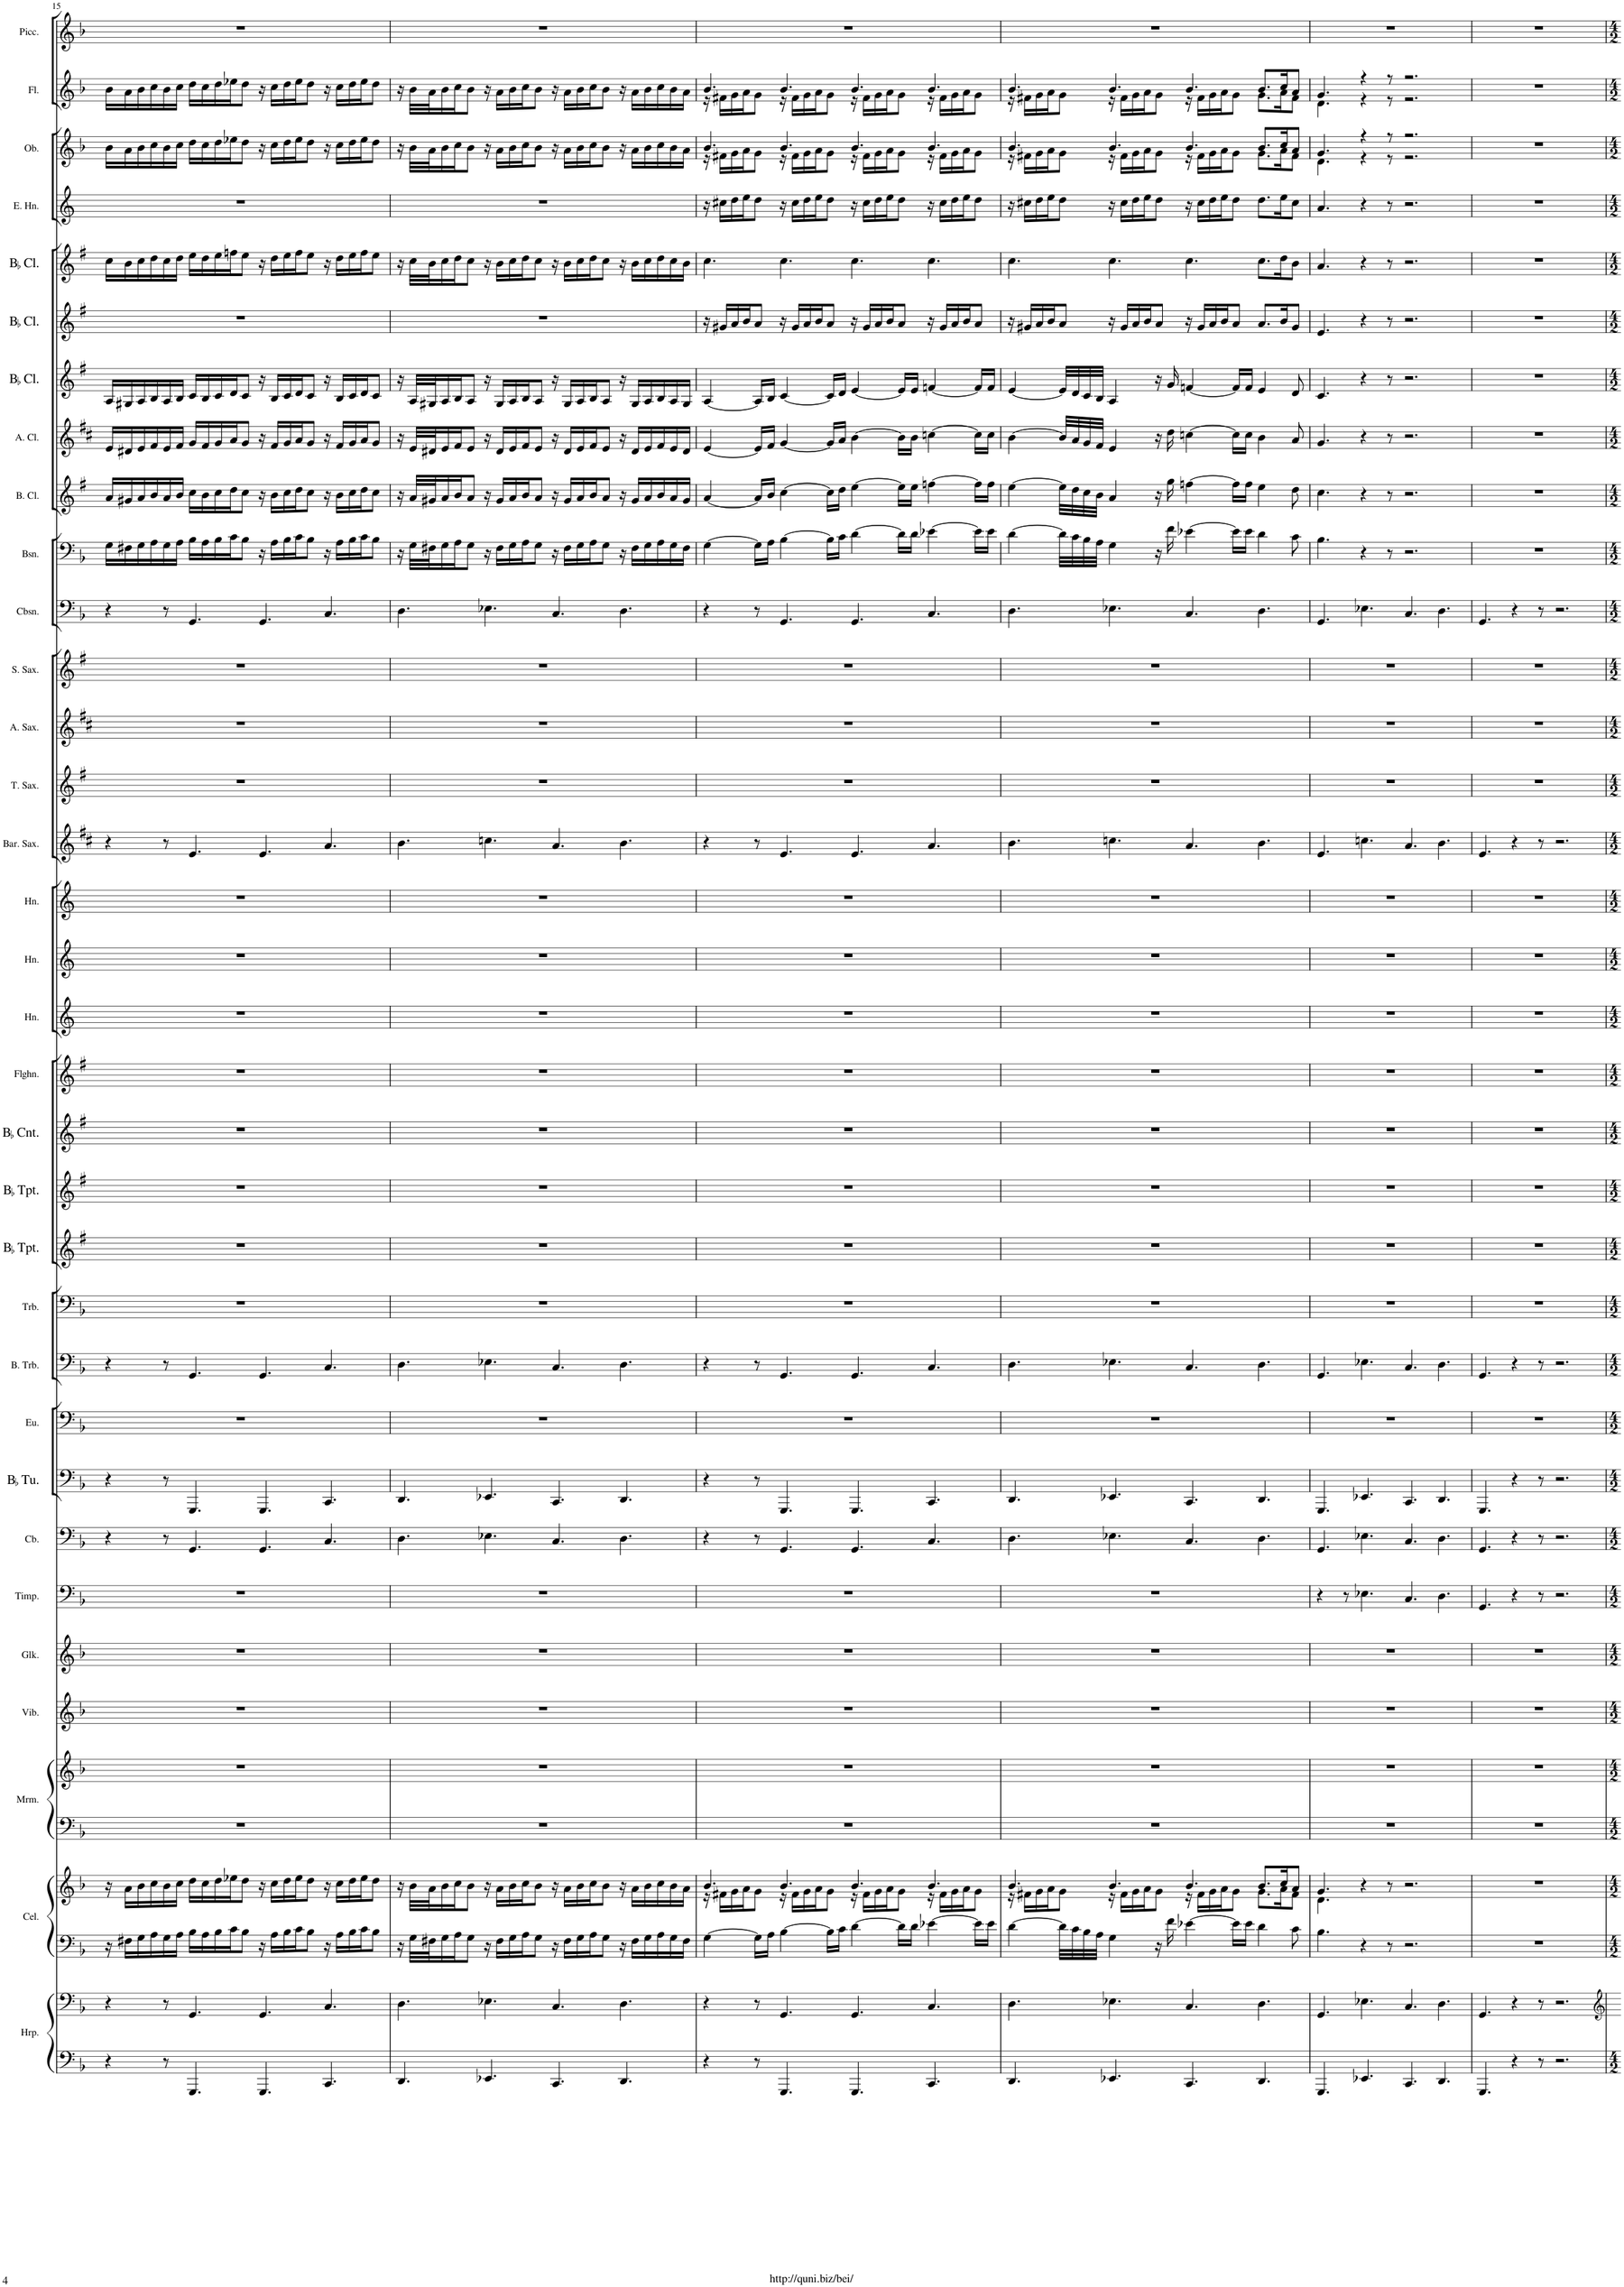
**kern	**kern	**kern	**kern	**kern	**kern	**kern	**kern	**kern	**kern	**kern	**kern	**kern	**kern	**kern	**kern	**kern	**kern	**kern	**kern	**kern	**kern	**kern	**kern	**kern	**kern	**kern	**kern	**kern	**kern	**kern	**kern	**kern	**kern	**kern	**kern
*part33	*part33	*part32	*part32	*part31	*part31	*part30	*part29	*part28	*part27	*part26	*part25	*part24	*part23	*part22	*part21	*part20	*part19	*part18	*part17	*part16	*part15	*part14	*part13	*part12	*part11	*part10	*part9	*part8	*part7	*part6	*part5	*part4	*part3	*part2	*part1
*staff36	*staff35	*staff34	*staff33	*staff32	*staff31	*staff30	*staff29	*staff28	*staff27	*staff26	*staff25	*staff24	*staff23	*staff22	*staff21	*staff20	*staff19	*staff18	*staff17	*staff16	*staff15	*staff14	*staff13	*staff12	*staff11	*staff10	*staff9	*staff8	*staff7	*staff6	*staff5	*staff4	*staff3	*staff2	*staff1
*I"Harp	*	*I"Celesta	*	*I"Marimba	*	*I"Vibraphone	*I"Glockenspiel	*I"Timpani	*I"Double Bass	*I"BaccidentalFlat Tuba	*I"Euphonium	*I"Bass Trombone	*I"Trombone	*I"BaccidentalFlat Trumpet	*I"BaccidentalFlat Trumpet	*I"BaccidentalFlat Cornet	*I"Flugelhorn	*I"Horn	*I"Horn	*I"Horn	*I"Baritone Saxophone	*I"Tenor Saxophone	*I"Alto Saxophone	*I"Soprano Saxophone	*I"Contrabassoon	*I"Bassoon	*I"Bass Clarinet	*I"Alto Clarinet	*I"BaccidentalFlat Clarinet	*I"BaccidentalFlat Clarinet	*I"BaccidentalFlat Clarinet	*I"English Horn	*I"Oboe	*I"Flute	*I"Piccolo
*I'Hrp.	*	*I'Cel.	*	*I'Mrm.	*	*I'Vib.	*I'Glk.	*I'Timp.	*	*I'BaccidentalFlat Tu.	*I'Eu.	*I'B. Trb.	*I'Trb.	*I'BaccidentalFlat Tpt.	*I'BaccidentalFlat Tpt.	*I'BaccidentalFlat Cnt.	*I'Flghn.	*I'Hn.	*I'Hn.	*I'Hn.	*I'Bar. Sax.	*I'T. Sax.	*I'A. Sax.	*I'S. Sax.	*I'Cbsn.	*I'Bsn.	*I'B. Cl.	*I'A. Cl.	*I'BaccidentalFlat Cl.	*I'BaccidentalFlat Cl.	*I'BaccidentalFlat Cl.	*I'E. Hn.	*I'Ob.	*I'Fl.	*I'Picc.
!!LO:PB:g=z
*clefF4	*clefF4	*clefF4	*clefG2	*clefF4	*clefG2	*clefG2	*clefG2	*clefF4	*clefF4	*clefF4	*clefF4	*clefF4	*clefF4	*clefG2	*clefG2	*clefG2	*clefG2	*clefG2	*clefG2	*clefG2	*clefG2	*clefG2	*clefG2	*clefG2	*clefF4	*clefF4	*clefG2	*clefG2	*clefG2	*clefG2	*clefG2	*clefG2	*clefG2	*clefG2	*clefG2
*	*	*Trd-7c-12	*Trd-7c-12	*	*	*	*Trd-14c-24	*	*Trd7c12	*	*	*	*	*Trd1c2	*Trd1c2	*Trd1c2	*Trd1c2	*Trd4c7	*Trd4c7	*Trd4c7	*Trd12c21	*Trd8c14	*Trd5c9	*Trd1c2	*Trd7c12	*	*Trd8c14	*Trd5c9	*Trd1c2	*Trd1c2	*Trd1c2	*Trd4c7	*	*	*Trd-7c-12
*k[b-]	*k[b-]	*k[b-]	*k[b-]	*k[b-]	*k[b-]	*k[b-]	*k[b-]	*k[b-]	*k[b-]	*k[b-]	*k[b-]	*k[b-]	*k[b-]	*k[f#]	*k[f#]	*k[f#]	*k[f#]	*k[]	*k[]	*k[]	*k[f#c#]	*k[f#]	*k[f#c#]	*k[f#]	*k[b-]	*k[b-]	*k[f#]	*k[f#c#]	*k[f#]	*k[f#]	*k[f#]	*k[]	*k[b-]	*k[b-]	*k[b-]
*M12/8	*M12/8	*M12/8	*M12/8	*M12/8	*M12/8	*M12/8	*M12/8	*M12/8	*M12/8	*M12/8	*M12/8	*M12/8	*M12/8	*M12/8	*M12/8	*M12/8	*M12/8	*M12/8	*M12/8	*M12/8	*M12/8	*M12/8	*M12/8	*M12/8	*M12/8	*M12/8	*M12/8	*M12/8	*M12/8	*M12/8	*M12/8	*M12/8	*M12/8	*M12/8	*M12/8
=15	=15	=15	=15	=15	=15	=15	=15	=15	=15	=15	=15	=15	=15	=15	=15	=15	=15	=15	=15	=15	=15	=15	=15	=15	=15	=15	=15	=15	=15	=15	=15	=15	=15	=15	=15
4r	4r	16r	16r	1.r	1.r	1.r	1.r	1.r	4r	4r	1.r	4r	1.r	1.r	1.r	1.r	1.r	1.r	1.r	1.r	4r	1.r	1.r	1.r	4r	16G\LL	16a/LL	16e/LL	16A/LL	1.r	16cc\LL	1.r	16b-\LL	16b-\LL	1.r
.	.	16F#X\LL	16a\LL	.	.	.	.	.	.	.	.	.	.	.	.	.	.	.	.	.	.	.	.	.	.	16F#X\	16g#X/	16d#X/	16G#X/	.	16b\	.	16a\	16a\	.
.	.	16G\	16b-\	.	.	.	.	.	.	.	.	.	.	.	.	.	.	.	.	.	.	.	.	.	.	16G\	16a/	16e/	16A/	.	16cc\	.	16b-\	16b-\	.
.	.	16A\	16cc\	.	.	.	.	.	.	.	.	.	.	.	.	.	.	.	.	.	.	.	.	.	.	16A\	16b/	16f#/	16B/	.	16dd\	.	16cc\	16cc\	.
8r	8r	16G\	16b-\	.	.	.	.	.	8r	8r	.	8r	.	.	.	.	.	.	.	.	8r	.	.	.	8r	16G\	16a/	16e/	16A/	.	16cc\	.	16b-\	16b-\	.
.	.	16A\JJ	16cc\JJ	.	.	.	.	.	.	.	.	.	.	.	.	.	.	.	.	.	.	.	.	.	.	16A\JJ	16b/JJ	16f#/JJ	16B/JJ	.	16dd\JJ	.	16cc\JJ	16cc\JJ	.
4.GGG/	4.GG/	16B-\LL	16dd\LL	.	.	.	.	.	4.GG/	4.GGG/	.	4.GG/	.	.	.	.	.	.	.	.	4.e/	.	.	.	4.GG/	16B-\LL	16cc\LL	16g/LL	16c/LL	.	16ee\LL	.	16dd\LL	16dd\LL	.
.	.	16A\	16cc\	.	.	.	.	.	.	.	.	.	.	.	.	.	.	.	.	.	.	.	.	.	.	16A\	16b\	16f#/	16B/	.	16dd\	.	16cc\	16cc\	.
.	.	16B-\	16dd\	.	.	.	.	.	.	.	.	.	.	.	.	.	.	.	.	.	.	.	.	.	.	16B-\	16cc\	16g/	16c/	.	16ee\	.	16dd\	16dd\	.
.	.	16c\J	16ee-X\J	.	.	.	.	.	.	.	.	.	.	.	.	.	.	.	.	.	.	.	.	.	.	16c\J	16dd\J	16a/J	16d/J	.	16ffn\J	.	16ee-X\J	16ee-X\J	.
.	.	8B-\J	8dd\J	.	.	.	.	.	.	.	.	.	.	.	.	.	.	.	.	.	.	.	.	.	.	8B-\J	8cc\J	8g/J	8c/J	.	8ee\J	.	8dd\J	8dd\J	.
4.GGG/	4.GG/	16r	16r	.	.	.	.	.	4.GG/	4.GGG/	.	4.GG/	.	.	.	.	.	.	.	.	4.e/	.	.	.	4.GG/	16r	16r	16r	16r	.	16r	.	16r	16r	.
.	.	16A\LL	16cc\LL	.	.	.	.	.	.	.	.	.	.	.	.	.	.	.	.	.	.	.	.	.	.	16A\LL	16b\LL	16f#/LL	16B/LL	.	16dd\LL	.	16cc\LL	16cc\LL	.
.	.	16B-\	16dd\	.	.	.	.	.	.	.	.	.	.	.	.	.	.	.	.	.	.	.	.	.	.	16B-\	16cc\	16g/	16c/	.	16ee\	.	16dd\	16dd\	.
.	.	16c\J	16ee-\J	.	.	.	.	.	.	.	.	.	.	.	.	.	.	.	.	.	.	.	.	.	.	16c\J	16dd\J	16a/J	16d/J	.	16ff\J	.	16ee-\J	16ee-\J	.
.	.	8B-\J	8dd\J	.	.	.	.	.	.	.	.	.	.	.	.	.	.	.	.	.	.	.	.	.	.	8B-\J	8cc\J	8g/J	8c/J	.	8ee\J	.	8dd\J	8dd\J	.
4.CC/	4.C/	16r	16r	.	.	.	.	.	4.C/	4.CC/	.	4.C/	.	.	.	.	.	.	.	.	4.a/	.	.	.	4.C/	16r	16r	16r	16r	.	16r	.	16r	16r	.
.	.	16A\LL	16cc\LL	.	.	.	.	.	.	.	.	.	.	.	.	.	.	.	.	.	.	.	.	.	.	16A\LL	16b\LL	16f#/LL	16B/LL	.	16dd\LL	.	16cc\LL	16cc\LL	.
.	.	16B-\	16dd\	.	.	.	.	.	.	.	.	.	.	.	.	.	.	.	.	.	.	.	.	.	.	16B-\	16cc\	16g/	16c/	.	16ee\	.	16dd\	16dd\	.
.	.	16c\J	16ee-\J	.	.	.	.	.	.	.	.	.	.	.	.	.	.	.	.	.	.	.	.	.	.	16c\J	16dd\J	16a/J	16d/J	.	16ff\J	.	16ee-\J	16ee-\J	.
.	.	8B-\J	8dd\J	.	.	.	.	.	.	.	.	.	.	.	.	.	.	.	.	.	.	.	.	.	.	8B-\J	8cc\J	8g/J	8c/J	.	8ee\J	.	8dd\J	8dd\J	.
=16	=16	=16	=16	=16	=16	=16	=16	=16	=16	=16	=16	=16	=16	=16	=16	=16	=16	=16	=16	=16	=16	=16	=16	=16	=16	=16	=16	=16	=16	=16	=16	=16	=16	=16	=16
4.DD/	4.D\	16r	16r	1.r	1.r	1.r	1.r	1.r	4.D\	4.DD/	1.r	4.D\	1.r	1.r	1.r	1.r	1.r	1.r	1.r	1.r	4.b\	1.r	1.r	1.r	4.D\	16r	16r	16r	16r	1.r	16r	1.r	16r	16r	1.r
.	.	32G\LLL	32b-\LLL	.	.	.	.	.	.	.	.	.	.	.	.	.	.	.	.	.	.	.	.	.	.	32G\LLL	32a/LLL	32e/LLL	32A/LLL	.	32cc\LLL	.	32b-\LLL	32b-\LLL	.
.	.	32F#X\J	32a\J	.	.	.	.	.	.	.	.	.	.	.	.	.	.	.	.	.	.	.	.	.	.	32F#X\J	32g#X/J	32d#X/J	32G#X/J	.	32b\J	.	32a\J	32a\J	.
.	.	16G\	16b-\	.	.	.	.	.	.	.	.	.	.	.	.	.	.	.	.	.	.	.	.	.	.	16G\	16a/	16e/	16A/	.	16cc\	.	16b-\	16b-\	.
.	.	16A\J	16cc\J	.	.	.	.	.	.	.	.	.	.	.	.	.	.	.	.	.	.	.	.	.	.	16A\J	16b/J	16f#/J	16B/J	.	16dd\J	.	16cc\J	16cc\J	.
.	.	8G\J	8b-\J	.	.	.	.	.	.	.	.	.	.	.	.	.	.	.	.	.	.	.	.	.	.	8G\J	8a/J	8e/J	8A/J	.	8cc\J	.	8b-\J	8b-\J	.
4.EE-X/	4.E-X\	16r	16r	.	.	.	.	.	4.E-X\	4.EE-X/	.	4.E-X\	.	.	.	.	.	.	.	.	4.ccn\	.	.	.	4.E-X\	16r	16r	16r	16r	.	16r	.	16r	16r	.
.	.	16F#\LL	16a\LL	.	.	.	.	.	.	.	.	.	.	.	.	.	.	.	.	.	.	.	.	.	.	16F#\LL	16g#/LL	16d#/LL	16G#/LL	.	16b\LL	.	16a\LL	16a\LL	.
.	.	16G\	16b-\	.	.	.	.	.	.	.	.	.	.	.	.	.	.	.	.	.	.	.	.	.	.	16G\	16a/	16e/	16A/	.	16cc\	.	16b-\	16b-\	.
.	.	16A\J	16cc\J	.	.	.	.	.	.	.	.	.	.	.	.	.	.	.	.	.	.	.	.	.	.	16A\J	16b/J	16f#/J	16B/J	.	16dd\J	.	16cc\J	16cc\J	.
.	.	8G\J	8b-\J	.	.	.	.	.	.	.	.	.	.	.	.	.	.	.	.	.	.	.	.	.	.	8G\J	8a/J	8e/J	8A/J	.	8cc\J	.	8b-\J	8b-\J	.
4.CC/	4.C/	16r	16r	.	.	.	.	.	4.C/	4.CC/	.	4.C/	.	.	.	.	.	.	.	.	4.a/	.	.	.	4.C/	16r	16r	16r	16r	.	16r	.	16r	16r	.
.	.	16F#\LL	16a\LL	.	.	.	.	.	.	.	.	.	.	.	.	.	.	.	.	.	.	.	.	.	.	16F#\LL	16g#/LL	16d#/LL	16G#/LL	.	16b\LL	.	16a\LL	16a\LL	.
.	.	16G\	16b-\	.	.	.	.	.	.	.	.	.	.	.	.	.	.	.	.	.	.	.	.	.	.	16G\	16a/	16e/	16A/	.	16cc\	.	16b-\	16b-\	.
.	.	16A\J	16cc\J	.	.	.	.	.	.	.	.	.	.	.	.	.	.	.	.	.	.	.	.	.	.	16A\J	16b/J	16f#/J	16B/J	.	16dd\J	.	16cc\J	16cc\J	.
.	.	8G\J	8b-\J	.	.	.	.	.	.	.	.	.	.	.	.	.	.	.	.	.	.	.	.	.	.	8G\J	8a/J	8e/J	8A/J	.	8cc\J	.	8b-\J	8b-\J	.
4.DD/	4.D\	16r	16r	.	.	.	.	.	4.D\	4.DD/	.	4.D\	.	.	.	.	.	.	.	.	4.b\	.	.	.	4.D\	16r	16r	16r	16r	.	16r	.	16r	16r	.
.	.	16F#\LL	16a\LL	.	.	.	.	.	.	.	.	.	.	.	.	.	.	.	.	.	.	.	.	.	.	16F#\LL	16g#/LL	16d#/LL	16G#/LL	.	16b\LL	.	16a\LL	16a\LL	.
.	.	16G\	16b-\	.	.	.	.	.	.	.	.	.	.	.	.	.	.	.	.	.	.	.	.	.	.	16G\	16a/	16e/	16A/	.	16cc\	.	16b-\	16b-\	.
.	.	16A\	16cc\	.	.	.	.	.	.	.	.	.	.	.	.	.	.	.	.	.	.	.	.	.	.	16A\	16b/	16f#/	16B/	.	16dd\	.	16cc\	16cc\	.
.	.	16G\	16b-\	.	.	.	.	.	.	.	.	.	.	.	.	.	.	.	.	.	.	.	.	.	.	16G\	16a/	16e/	16A/	.	16cc\	.	16b-\	16b-\	.
.	.	16F#\JJ	16a\JJ	.	.	.	.	.	.	.	.	.	.	.	.	.	.	.	.	.	.	.	.	.	.	16F#\JJ	16g#/JJ	16d#/JJ	16G#/JJ	.	16b\JJ	.	16a\JJ	16a\JJ	.
=17	=17	=17	=17	=17	=17	=17	=17	=17	=17	=17	=17	=17	=17	=17	=17	=17	=17	=17	=17	=17	=17	=17	=17	=17	=17	=17	=17	=17	=17	=17	=17	=17	=17	=17	=17
*	*	*	*^	*	*	*	*	*	*	*	*	*	*	*	*	*	*	*	*	*	*	*	*	*	*	*	*	*	*	*	*	*	*^	*^	*
4r	4r	[4G\	4.b-/	16r	1.r	1.r	1.r	1.r	1.r	4r	4r	1.r	4r	1.r	1.r	1.r	1.r	1.r	1.r	1.r	1.r	4r	1.r	1.r	1.r	4r	[4G\	[4a/	[4e/	[4A/	16r	4.cc\	16r	4.b-/	16r	4.b-/	16r	1.r
.	.	.	.	16f#X\LL	.	.	.	.	.	.	.	.	.	.	.	.	.	.	.	.	.	.	.	.	.	.	.	.	.	.	16g#X/LL	.	16cc#X\LL	.	16f#X\LL	.	16f#X\LL	.
.	.	.	.	16g\	.	.	.	.	.	.	.	.	.	.	.	.	.	.	.	.	.	.	.	.	.	.	.	.	.	.	16a/	.	16dd\	.	16g\	.	16g\	.
.	.	.	.	16a\J	.	.	.	.	.	.	.	.	.	.	.	.	.	.	.	.	.	.	.	.	.	.	.	.	.	.	16b/J	.	16ee\J	.	16a\J	.	16a\J	.
8r	8r	16G\LL]	.	8g\J	.	.	.	.	.	8r	8r	.	8r	.	.	.	.	.	.	.	.	8r	.	.	.	8r	16G\LL]	16a/LL]	16e/LL]	16A/LL]	8a/J	.	8dd\J	.	8g\J	.	8g\J	.
.	.	16A\JJ	.	.	.	.	.	.	.	.	.	.	.	.	.	.	.	.	.	.	.	.	.	.	.	.	16A\JJ	16b/JJ	16f#/JJ	16B/JJ	.	.	.	.	.	.	.	.
4.GGG/	4.GG/	[4B-\	4.b-/	16r	.	.	.	.	.	4.GG/	4.GGG/	.	4.GG/	.	.	.	.	.	.	.	.	4.e/	.	.	.	4.GG/	[4B-\	[4cc\	[4g/	[4c/	16r	4.cc\	16r	4.b-/	16r	4.b-/	16r	.
.	.	.	.	16f#\LL	.	.	.	.	.	.	.	.	.	.	.	.	.	.	.	.	.	.	.	.	.	.	.	.	.	.	16g#/LL	.	16cc#\LL	.	16f#\LL	.	16f#\LL	.
.	.	.	.	16g\	.	.	.	.	.	.	.	.	.	.	.	.	.	.	.	.	.	.	.	.	.	.	.	.	.	.	16a/	.	16dd\	.	16g\	.	16g\	.
.	.	.	.	16a\J	.	.	.	.	.	.	.	.	.	.	.	.	.	.	.	.	.	.	.	.	.	.	.	.	.	.	16b/J	.	16ee\J	.	16a\J	.	16a\J	.
.	.	16B-\LL]	.	8g\J	.	.	.	.	.	.	.	.	.	.	.	.	.	.	.	.	.	.	.	.	.	.	16B-\LL]	16cc\LL]	16g/LL]	16c/LL]	8a/J	.	8dd\J	.	8g\J	.	8g\J	.
.	.	16c\JJ	.	.	.	.	.	.	.	.	.	.	.	.	.	.	.	.	.	.	.	.	.	.	.	.	16c\JJ	16dd\JJ	16a/JJ	16d/JJ	.	.	.	.	.	.	.	.
4.GGG/	4.GG/	[4d\	4.b-/	16r	.	.	.	.	.	4.GG/	4.GGG/	.	4.GG/	.	.	.	.	.	.	.	.	4.e/	.	.	.	4.GG/	[4d\	[4ee\	[4b\	[4e/	16r	4.cc\	16r	4.b-/	16r	4.b-/	16r	.
.	.	.	.	16f#\LL	.	.	.	.	.	.	.	.	.	.	.	.	.	.	.	.	.	.	.	.	.	.	.	.	.	.	16g#/LL	.	16cc#\LL	.	16f#\LL	.	16f#\LL	.
.	.	.	.	16g\	.	.	.	.	.	.	.	.	.	.	.	.	.	.	.	.	.	.	.	.	.	.	.	.	.	.	16a/	.	16dd\	.	16g\	.	16g\	.
.	.	.	.	16a\J	.	.	.	.	.	.	.	.	.	.	.	.	.	.	.	.	.	.	.	.	.	.	.	.	.	.	16b/J	.	16ee\J	.	16a\J	.	16a\J	.
.	.	16d\LL]	.	8g\J	.	.	.	.	.	.	.	.	.	.	.	.	.	.	.	.	.	.	.	.	.	.	16d\LL]	16ee\LL]	16b\LL]	16e/LL]	8a/J	.	8dd\J	.	8g\J	.	8g\J	.
.	.	16d\JJ	.	.	.	.	.	.	.	.	.	.	.	.	.	.	.	.	.	.	.	.	.	.	.	.	16d\JJ	16ee\JJ	16b\JJ	16e/JJ	.	.	.	.	.	.	.	.
4.CC/	4.C/	[4e-X\	4.b-/	16r	.	.	.	.	.	4.C/	4.CC/	.	4.C/	.	.	.	.	.	.	.	.	4.a/	.	.	.	4.C/	[4e-X\	[4ffn\	[4ccn\	[4fn/	16r	4.cc\	16r	4.b-/	16r	4.b-/	16r	.
.	.	.	.	16f#\LL	.	.	.	.	.	.	.	.	.	.	.	.	.	.	.	.	.	.	.	.	.	.	.	.	.	.	16g#/LL	.	16cc#\LL	.	16f#\LL	.	16f#\LL	.
.	.	.	.	16g\	.	.	.	.	.	.	.	.	.	.	.	.	.	.	.	.	.	.	.	.	.	.	.	.	.	.	16a/	.	16dd\	.	16g\	.	16g\	.
.	.	.	.	16a\J	.	.	.	.	.	.	.	.	.	.	.	.	.	.	.	.	.	.	.	.	.	.	.	.	.	.	16b/J	.	16ee\J	.	16a\J	.	16a\J	.
.	.	16e-\LL]	.	8g\J	.	.	.	.	.	.	.	.	.	.	.	.	.	.	.	.	.	.	.	.	.	.	16e-\LL]	16ff\LL]	16cc\LL]	16f/LL]	8a/J	.	8dd\J	.	8g\J	.	8g\J	.
.	.	16e-\JJ	.	.	.	.	.	.	.	.	.	.	.	.	.	.	.	.	.	.	.	.	.	.	.	.	16e-\JJ	16ff\JJ	16cc\JJ	16f/JJ	.	.	.	.	.	.	.	.
=18	=18	=18	=18	=18	=18	=18	=18	=18	=18	=18	=18	=18	=18	=18	=18	=18	=18	=18	=18	=18	=18	=18	=18	=18	=18	=18	=18	=18	=18	=18	=18	=18	=18	=18	=18	=18	=18	=18
4.DD/	4.D\	[4d\	4.b-/	16r	1.r	1.r	1.r	1.r	1.r	4.D\	4.DD/	1.r	4.D\	1.r	1.r	1.r	1.r	1.r	1.r	1.r	1.r	4.b\	1.r	1.r	1.r	4.D\	[4d\	[4ee\	[4b\	[4e/	16r	4.cc\	16r	4.b-/	16r	4.b-/	16r	1.r
.	.	.	.	16f#X\LL	.	.	.	.	.	.	.	.	.	.	.	.	.	.	.	.	.	.	.	.	.	.	.	.	.	.	16g#X/LL	.	16cc#X\LL	.	16f#X\LL	.	16f#X\LL	.
.	.	.	.	16g\	.	.	.	.	.	.	.	.	.	.	.	.	.	.	.	.	.	.	.	.	.	.	.	.	.	.	16a/	.	16dd\	.	16g\	.	16g\	.
.	.	.	.	16a\J	.	.	.	.	.	.	.	.	.	.	.	.	.	.	.	.	.	.	.	.	.	.	.	.	.	.	16b/J	.	16ee\J	.	16a\J	.	16a\J	.
.	.	32d\LLL]	.	8g\J	.	.	.	.	.	.	.	.	.	.	.	.	.	.	.	.	.	.	.	.	.	.	32d\LLL]	32ee\LLL]	32b/LLL]	32e/LLL]	8a/J	.	8dd\J	.	8g\J	.	8g\J	.
.	.	32c\	.	.	.	.	.	.	.	.	.	.	.	.	.	.	.	.	.	.	.	.	.	.	.	.	32c\	32dd\	32a/	32d/	.	.	.	.	.	.	.	.
.	.	32B-\	.	.	.	.	.	.	.	.	.	.	.	.	.	.	.	.	.	.	.	.	.	.	.	.	32B-\	32cc\	32g/	32c/	.	.	.	.	.	.	.	.
.	.	32A\JJJ	.	.	.	.	.	.	.	.	.	.	.	.	.	.	.	.	.	.	.	.	.	.	.	.	32A\JJJ	32b\JJJ	32f#/JJJ	32B/JJJ	.	.	.	.	.	.	.	.
4.EE-X/	4.E-X\	4G\	4.b-/	16r	.	.	.	.	.	4.E-X\	4.EE-X/	.	4.E-X\	.	.	.	.	.	.	.	.	4.ccn\	.	.	.	4.E-X\	4G\	4a/	4e/	4A/	16r	4.cc\	16r	4.b-/	16r	4.b-/	16r	.
.	.	.	.	16f#\LL	.	.	.	.	.	.	.	.	.	.	.	.	.	.	.	.	.	.	.	.	.	.	.	.	.	.	16g#/LL	.	16cc#\LL	.	16f#\LL	.	16f#\LL	.
.	.	.	.	16g\	.	.	.	.	.	.	.	.	.	.	.	.	.	.	.	.	.	.	.	.	.	.	.	.	.	.	16a/	.	16dd\	.	16g\	.	16g\	.
.	.	.	.	16a\J	.	.	.	.	.	.	.	.	.	.	.	.	.	.	.	.	.	.	.	.	.	.	.	.	.	.	16b/J	.	16ee\J	.	16a\J	.	16a\J	.
.	.	16r	.	8g\J	.	.	.	.	.	.	.	.	.	.	.	.	.	.	.	.	.	.	.	.	.	.	16r	16r	16r	16r	8a/J	.	8dd\J	.	8g\J	.	8g\J	.
.	.	16f\	.	.	.	.	.	.	.	.	.	.	.	.	.	.	.	.	.	.	.	.	.	.	.	.	16f\	16gg\	16dd\	16g/	.	.	.	.	.	.	.	.
4.CC/	4.C/	[4e-X\	4.b-/	16r	.	.	.	.	.	4.C/	4.CC/	.	4.C/	.	.	.	.	.	.	.	.	4.a/	.	.	.	4.C/	[4e-X\	[4ffn\	[4ccn\	[4fn/	16r	4.cc\	16r	4.b-/	16r	4.b-/	16r	.
.	.	.	.	16f#\LL	.	.	.	.	.	.	.	.	.	.	.	.	.	.	.	.	.	.	.	.	.	.	.	.	.	.	16g#/LL	.	16cc#\LL	.	16f#\LL	.	16f#\LL	.
.	.	.	.	16g\	.	.	.	.	.	.	.	.	.	.	.	.	.	.	.	.	.	.	.	.	.	.	.	.	.	.	16a/	.	16dd\	.	16g\	.	16g\	.
.	.	.	.	16a\J	.	.	.	.	.	.	.	.	.	.	.	.	.	.	.	.	.	.	.	.	.	.	.	.	.	.	16b/J	.	16ee\J	.	16a\J	.	16a\J	.
.	.	16e-\LL]	.	8g\J	.	.	.	.	.	.	.	.	.	.	.	.	.	.	.	.	.	.	.	.	.	.	16e-\LL]	16ff\LL]	16cc\LL]	16f/LL]	8a/J	.	8dd\J	.	8g\J	.	8g\J	.
.	.	16e-\JJ	.	.	.	.	.	.	.	.	.	.	.	.	.	.	.	.	.	.	.	.	.	.	.	.	16e-\JJ	16ff\JJ	16cc\JJ	16f/JJ	.	.	.	.	.	.	.	.
4.DD/	4.D\	4d\	8.b-/L	8.g\L	.	.	.	.	.	4.D\	4.DD/	.	4.D\	.	.	.	.	.	.	.	.	4.b\	.	.	.	4.D\	4d\	4ee\	4b\	4e/	8.a/L	8.cc\L	8.dd\L	8.b-/L	8.g\L	8.b-/L	8.g\L	.
.	.	.	16cc/K	16a\K	.	.	.	.	.	.	.	.	.	.	.	.	.	.	.	.	.	.	.	.	.	.	.	.	.	.	16b/K	16dd\K	16ee\K	16cc/K	16a\K	16cc/K	16a\K	.
.	.	8c\	8a/J	8f#\J	.	.	.	.	.	.	.	.	.	.	.	.	.	.	.	.	.	.	.	.	.	.	8c\	8dd\	8a/	8d/	8g#/J	8b\J	8cc#\J	8a/J	8f#\J	8a/J	8f#\J	.
=19	=19	=19	=19	=19	=19	=19	=19	=19	=19	=19	=19	=19	=19	=19	=19	=19	=19	=19	=19	=19	=19	=19	=19	=19	=19	=19	=19	=19	=19	=19	=19	=19	=19	=19	=19	=19	=19	=19
4.GGG/	4.GG/	4.B-\	4.g/	4.d\	1.r	1.r	1.r	1.r	4r	4.GG/	4.GGG/	1.r	4.GG/	1.r	1.r	1.r	1.r	1.r	1.r	1.r	1.r	4.e/	1.r	1.r	1.r	4.GG/	4.B-\	4.cc\	4.g/	4.c/	4.e/	4.a/	4.a/	4.g/	4.d\	4.g/	4.d\	1.r
.	.	.	.	.	.	.	.	.	8r	.	.	.	.	.	.	.	.	.	.	.	.	.	.	.	.	.	.	.	.	.	.	.	.	.	.	.	.	.
4.EE-X/	4.E-X\	4r	4r	1ryy	.	.	.	.	4.E-X\	4.E-X\	4.EE-X/	.	4.E-X\	.	.	.	.	.	.	.	.	4.ccn\	.	.	.	4.E-X\	4r	4r	4r	4r	4r	4r	4r	4r	4r	4r	4r	.
.	.	8r	8r	.	.	.	.	.	.	.	.	.	.	.	.	.	.	.	.	.	.	.	.	.	.	.	8r	8r	8r	8r	8r	8r	8r	8r	8r	8r	8r	.
4.CC/	4.C/	2.r	2.r	.	.	.	.	.	4.C/	4.C/	4.CC/	.	4.C/	.	.	.	.	.	.	.	.	4.a/	.	.	.	4.C/	2.r	2.r	2.r	2.r	2.r	2.r	2.r	2.r	2.r	2.r	2.r	.
4.DD/	4.D\	.	.	.	.	.	.	.	4.D\	4.D\	4.DD/	.	4.D\	.	.	.	.	.	.	.	.	4.b\	.	.	.	4.D\	.	.	.	.	.	.	.	.	.	.	.	.
.	.	.	.	8ryy	.	.	.	.	.	.	.	.	.	.	.	.	.	.	.	.	.	.	.	.	.	.	.	.	.	.	.	.	.	.	.	.	.	.
*	*	*	*	*	*	*	*	*	*	*	*	*	*	*	*	*	*	*	*	*	*	*	*	*	*	*	*	*	*	*	*	*	*	*v	*v	*	*	*
*	*	*	*v	*v	*	*	*	*	*	*	*	*	*	*	*	*	*	*	*	*	*	*	*	*	*	*	*	*	*	*	*	*	*	*	*v	*v	*
=20	=20	=20	=20	=20	=20	=20	=20	=20	=20	=20	=20	=20	=20	=20	=20	=20	=20	=20	=20	=20	=20	=20	=20	=20	=20	=20	=20	=20	=20	=20	=20	=20	=20	=20	=20
4.GGG/	4.GG/	1.r	1.r	1.r	1.r	1.r	1.r	4.GG/	4.GG/	4.GGG/	1.r	4.GG/	1.r	1.r	1.r	1.r	1.r	1.r	1.r	1.r	4.e/	1.r	1.r	1.r	4.GG/	1.r	1.r	1.r	1.r	1.r	1.r	1.r	1.r	1.r	1.r
4r	4r	.	.	.	.	.	.	4r	4r	4r	.	4r	.	.	.	.	.	.	.	.	4r	.	.	.	4r	.	.	.	.	.	.	.	.	.	.
8r	8r	.	.	.	.	.	.	8r	8r	8r	.	8r	.	.	.	.	.	.	.	.	8r	.	.	.	8r	.	.	.	.	.	.	.	.	.	.
2.r	2.r	.	.	.	.	.	.	2.r	2.r	2.r	.	2.r	.	.	.	.	.	.	.	.	2.r	.	.	.	2.r	.	.	.	.	.	.	.	.	.	.
=	=	=	=	=	=	=	=	=	=	=	=	=	=	=	=	=	=	=	=	=	=	=	=	=	=	=	=	=	=	=	=	=	=	=	=
*-	*-	*-	*-	*-	*-	*-	*-	*-	*-	*-	*-	*-	*-	*-	*-	*-	*-	*-	*-	*-	*-	*-	*-	*-	*-	*-	*-	*-	*-	*-	*-	*-	*-	*-	*-
